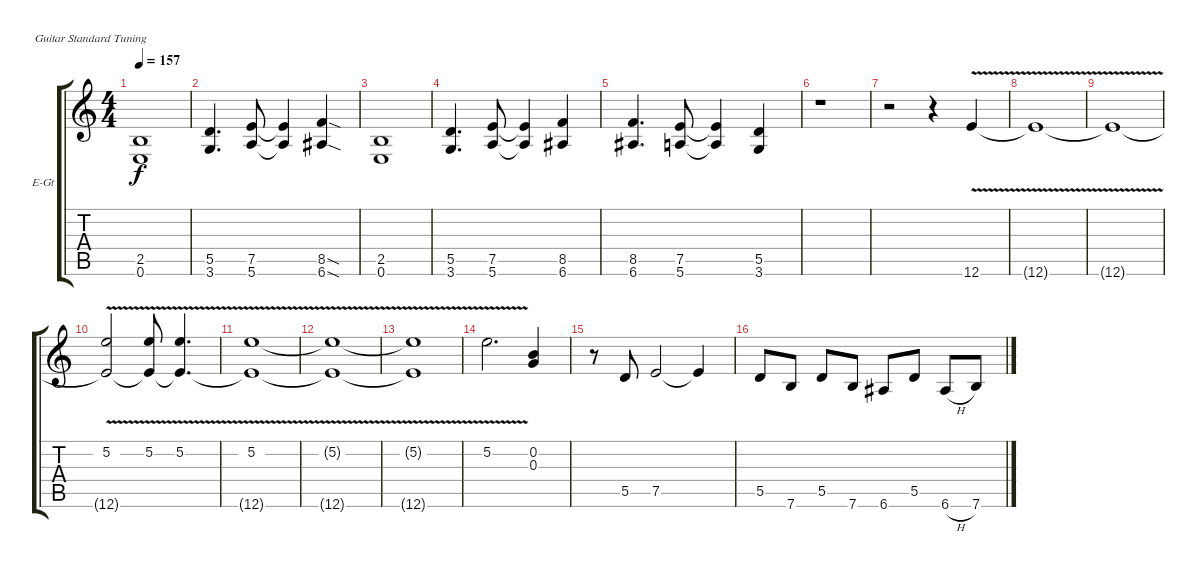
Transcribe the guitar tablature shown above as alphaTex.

\defaultSystemsLayout 4
\bracketExtendMode groupsimilarinstruments
\firstSystemTrackNameOrientation horizontal
\otherSystemsTrackNameOrientation horizontal
\track ("Al" "E-Gt") {instrument distortionguitar}
\staff {score tabs}
\tuning (E4 B3 G3 D3 A2 E2)
\ts (4 4)
\tempo 157
\clef g2
\ks c
(2.5 0.6).1{dy f} |
(5.5 3.6).4{d} (7.5 5.6).8 (7.5{t} 5.6{t}).4 (8.5{sod} 6.6{sod}).4 |
(2.5 0.6).1 |
(5.5 3.6).4{d} (7.5 5.6).8 (7.5{t} 5.6{t}).4 (8.5 6.6).4 |
(8.5 6.6).4{d} (7.5 5.6).8 (7.5{t} 5.6{t}).4 (5.5 3.6).4 |
r.1 |
r.2 r.4 12.6{v}.4 |
12.6{v t}.1 |
12.6{v t}.1 |
(5.2{v} 12.6{v t}).2 (5.2{v} 12.6{v t}).8 (5.2{v} 12.6{v t}).4{d} |
(5.2 12.6{v t}).1 |
(5.2{t} 12.6{v t}).1 |
(5.2{t} 12.6{v t}).1 |
5.2{v}.2{d} (0.2 0.3).4 |
r.8 5.5.8 7.5.2 7.5{t}.4 |
5.5.8 7.6.8 5.5.8 7.6.8 6.6.8 5.5.8 6.6{h}.8 7.6.8
